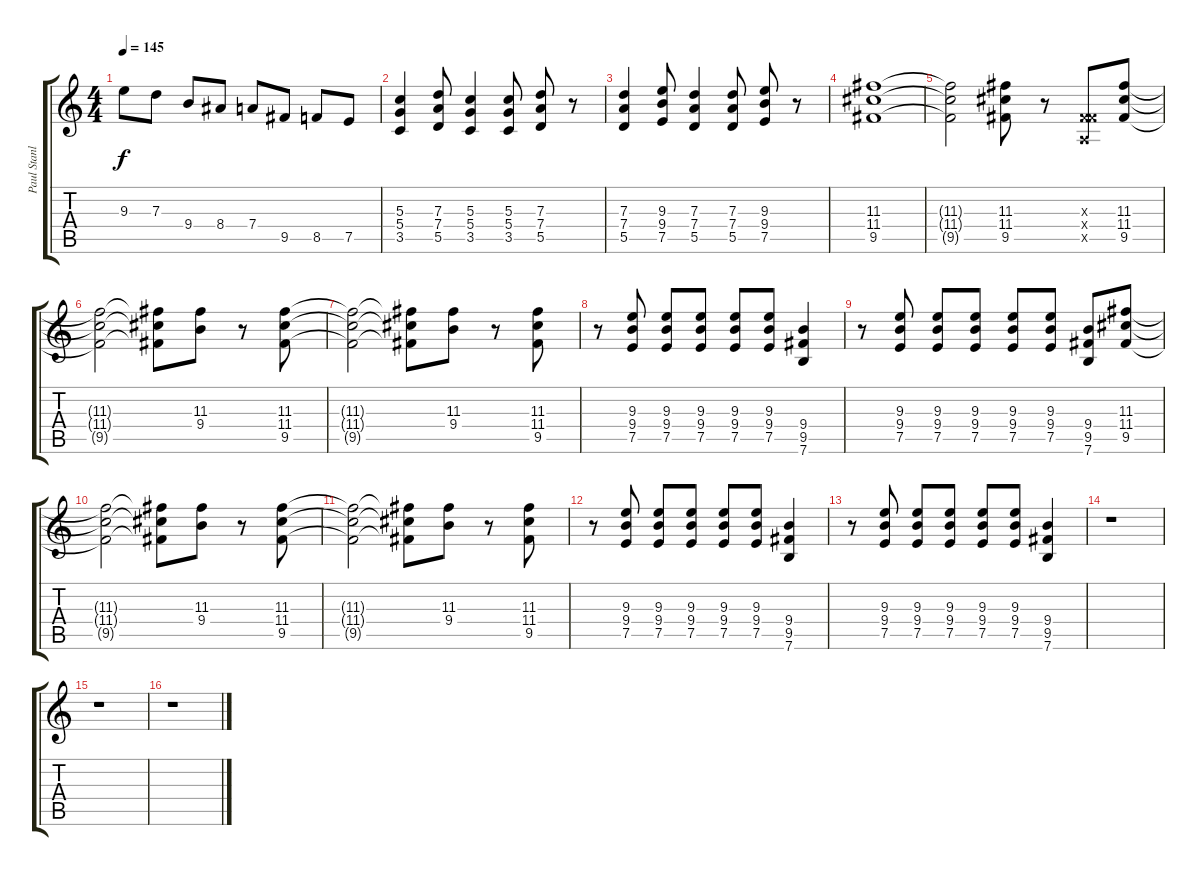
\track ("Paul Stanley [Rhythm Guitar]" "Paul Stanl") {instrument distortionguitar}
\staff {score tabs}
\tuning (E4 B3 G3 D3 A2 E2) {hide}
\ts (4 4)
\tempo 145
\clef g2
\ks c
9.3.8{dy f} 7.3.8 9.4.8 8.4.8 7.4.8 9.5.8 8.5.8 7.5.8 |
(5.3 5.4 3.5).4 (7.3 7.4 5.5).8 (5.3 5.4 3.5).4 (5.3 5.4 3.5).8 (7.3 7.4 5.5).8 r.8 |
(7.3 7.4 5.5).4 (9.3 9.4 7.5).8 (7.3 7.4 5.5).4 (7.3 7.4 5.5).8 (9.3 9.4 7.5).8 r.8 |
(11.3 11.4 9.5).1 |
(11.3{t} 11.4{t} 9.5{t}).2 (11.3 11.4 9.5).8 r.8 (-1.3{x} 4.4{x} 0.5{x}).8 (11.3 11.4 9.5).8 |
(11.3{t} 11.4{t} 9.5{t}).2 (11.3{t} 11.4{t} 9.5{t}).8 (11.3 9.4).8 r.8 (11.3 11.4 9.5).8 |
(11.3{t} 11.4{t} 9.5{t}).2 (11.3{t} 11.4{t} 9.5{t}).8 (11.3 9.4).8 r.8 (11.3 11.4 9.5).8 |
r.8 (9.3 9.4 7.5).8 (9.3 9.4 7.5).8 (9.3 9.4 7.5).8 (9.3 9.4 7.5).8 (9.3 9.4 7.5).8 (9.4 9.5 7.6).4 |
r.8 (9.3 9.4 7.5).8 (9.3 9.4 7.5).8 (9.3 9.4 7.5).8 (9.3 9.4 7.5).8 (9.3 9.4 7.5).8 (9.4 9.5 7.6).8 (11.3 11.4 9.5).8 |
(11.3{t} 11.4{t} 9.5{t}).2 (11.3{t} 11.4{t} 9.5{t}).8 (11.3 9.4).8 r.8 (11.3 11.4 9.5).8 |
(11.3{t} 11.4{t} 9.5{t}).2 (11.3{t} 11.4{t} 9.5{t}).8 (11.3 9.4).8 r.8 (11.3 11.4 9.5).8 |
r.8 (9.3 9.4 7.5).8 (9.3 9.4 7.5).8 (9.3 9.4 7.5).8 (9.3 9.4 7.5).8 (9.3 9.4 7.5).8 (9.4 9.5 7.6).4 |
r.8 (9.3 9.4 7.5).8 (9.3 9.4 7.5).8 (9.3 9.4 7.5).8 (9.3 9.4 7.5).8 (9.3 9.4 7.5).8 (9.4 9.5 7.6).4 |
r.1 |
r.1 |
r.1
